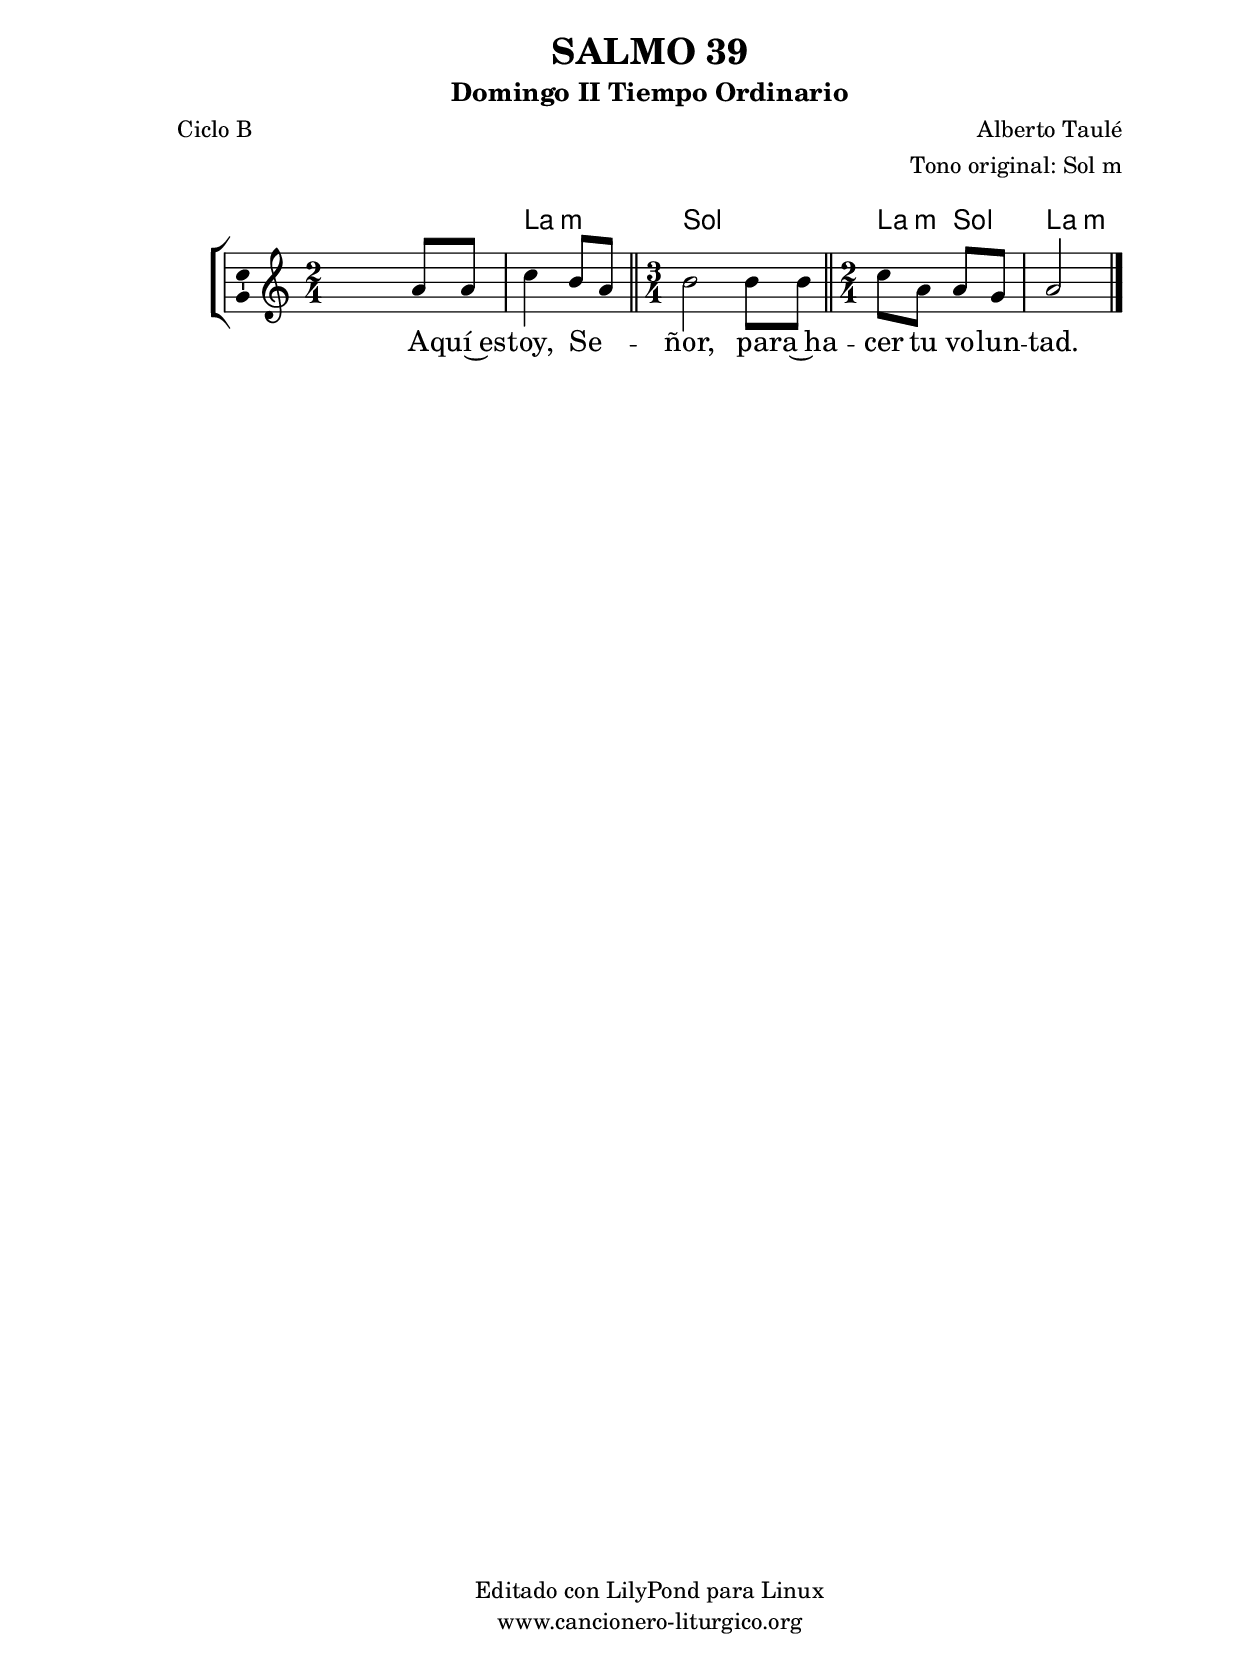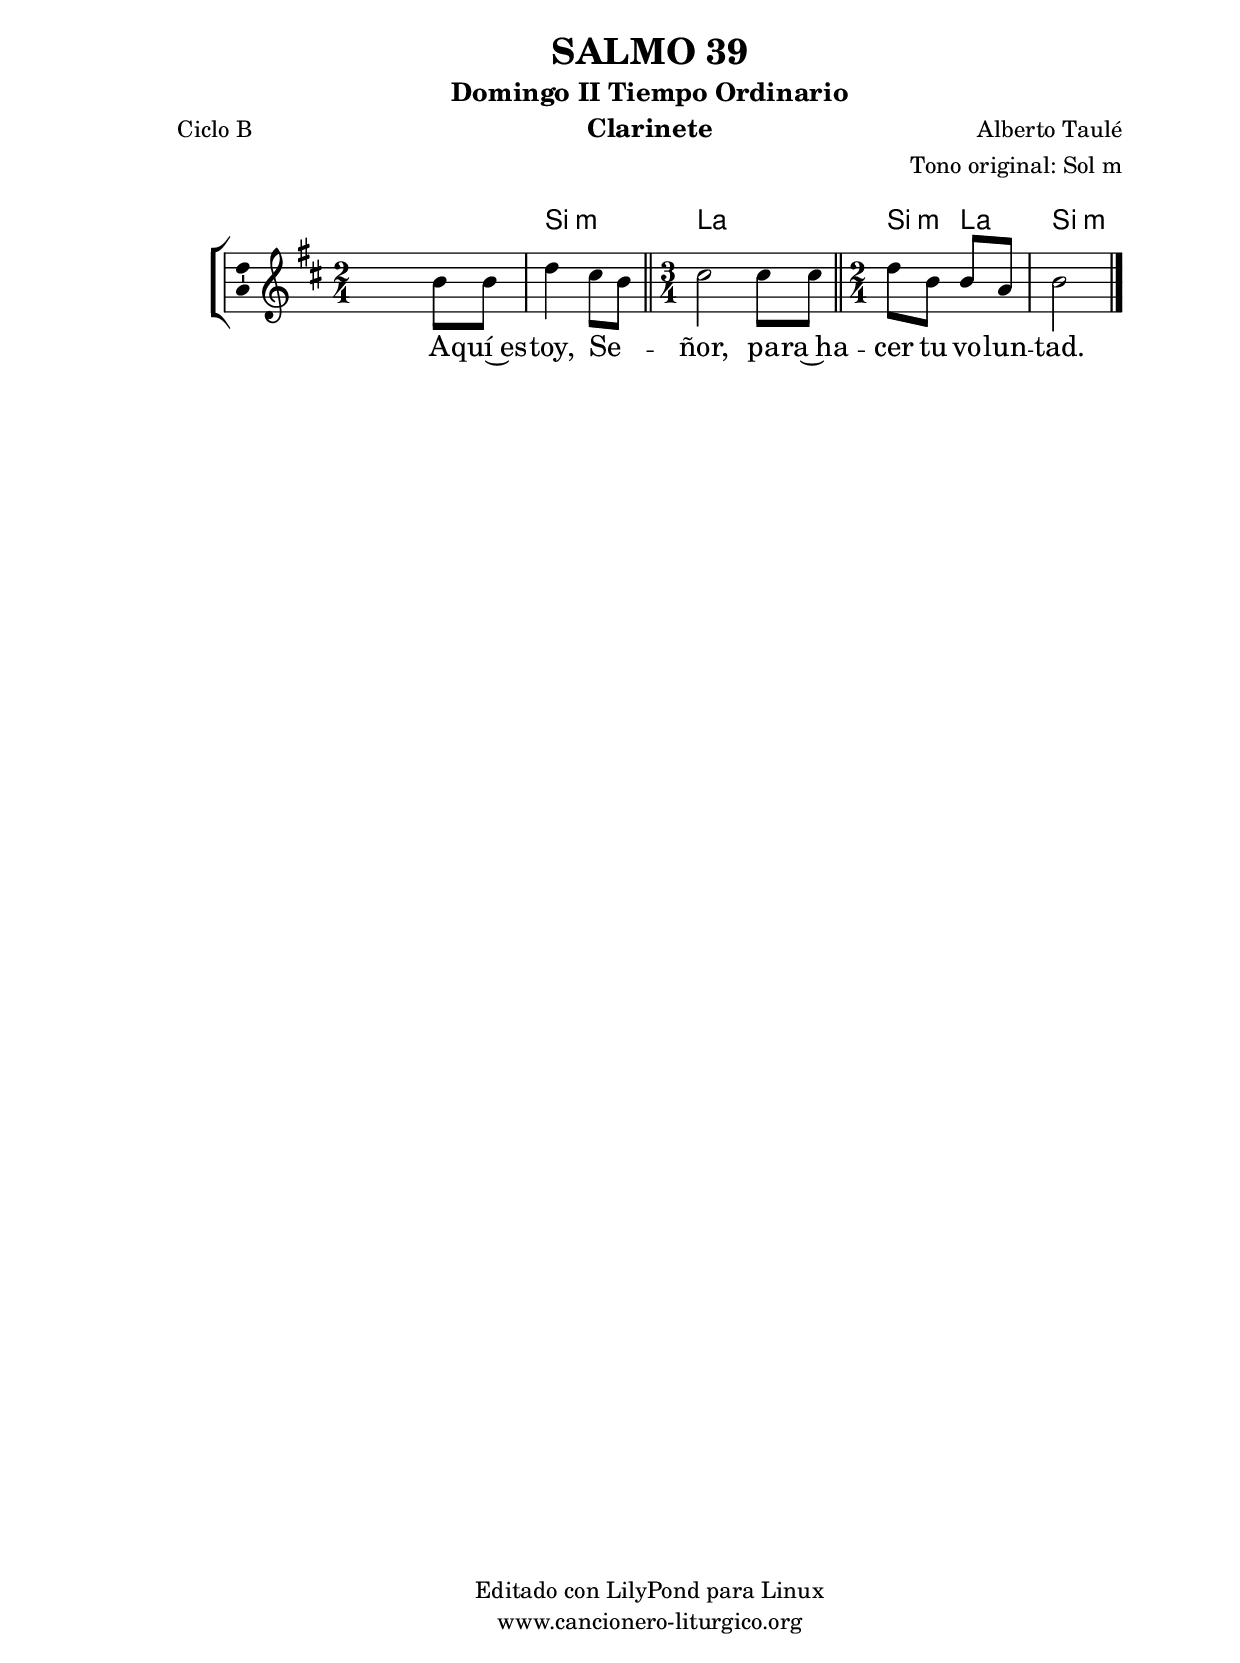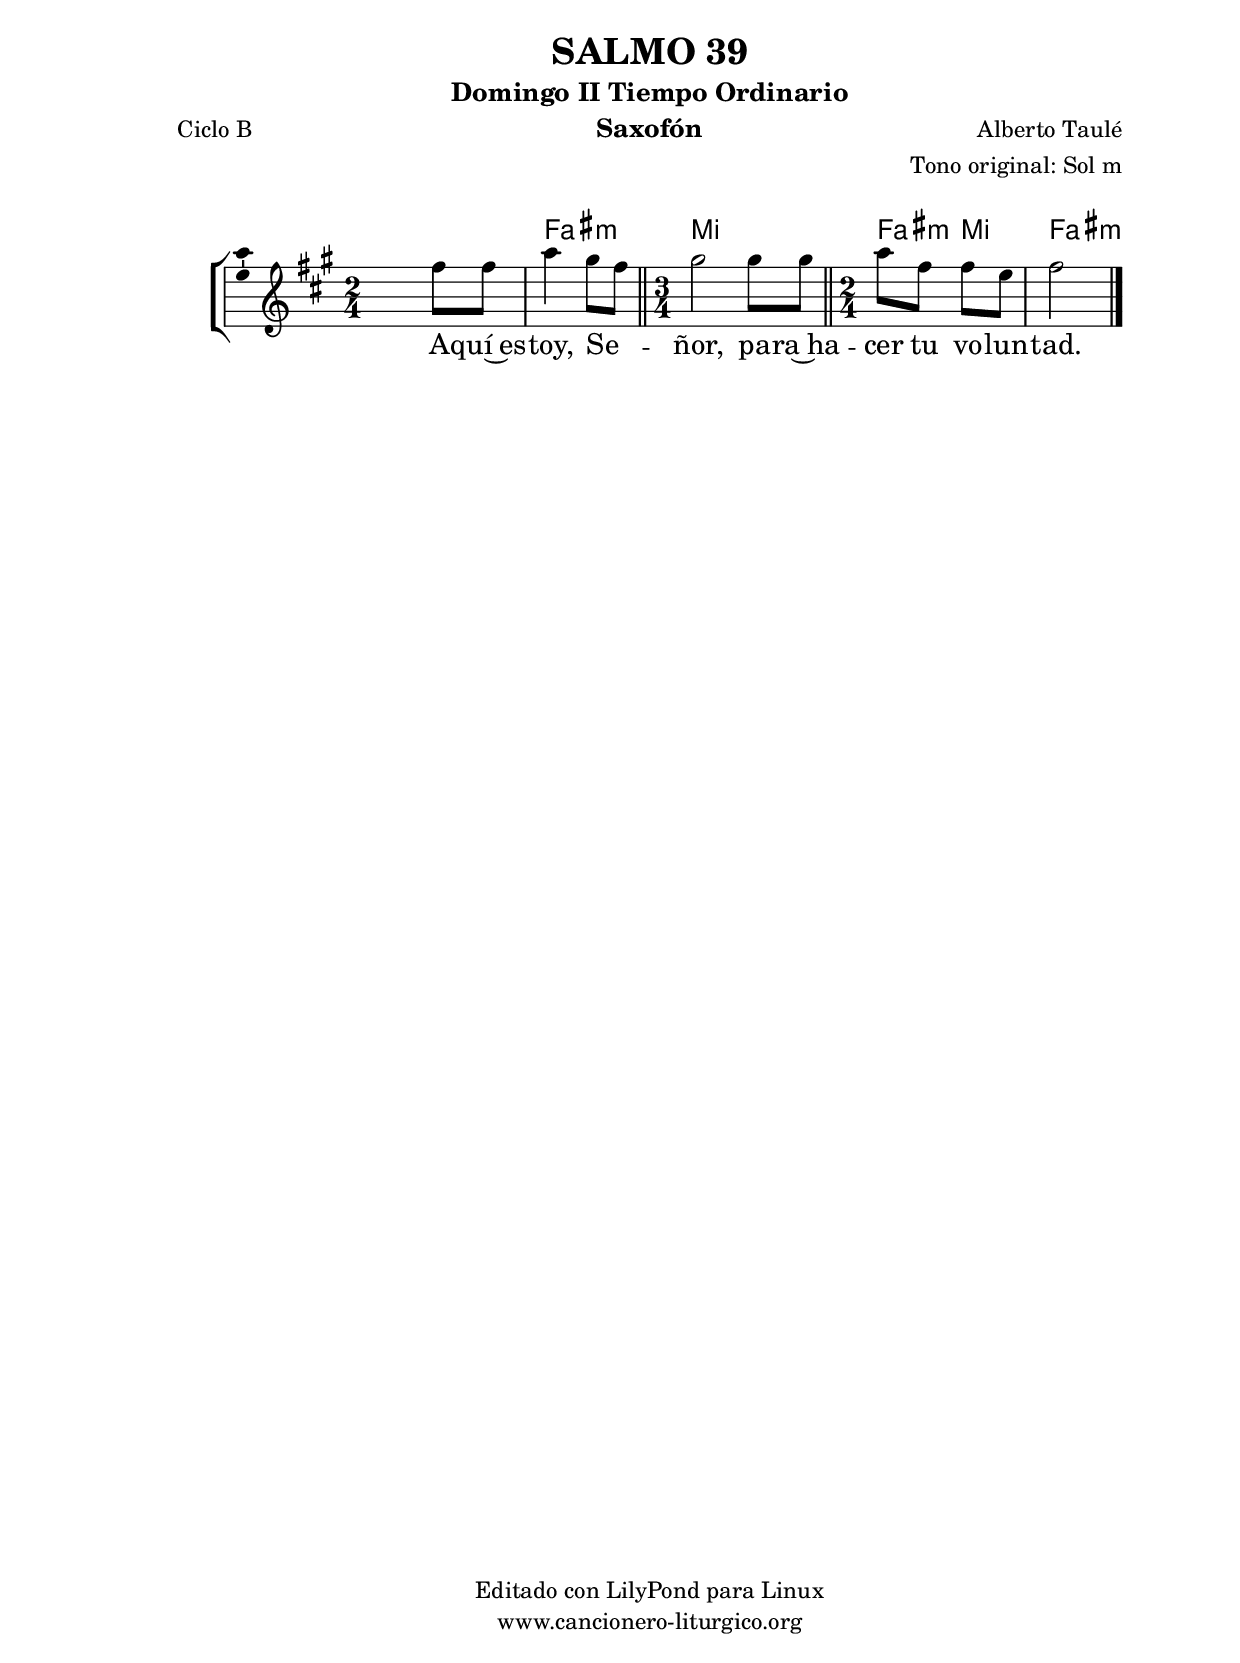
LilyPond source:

%
%para convertir .midi en .wav:
%timidity filename.midi -Ow -o finename.wav
%
%
%Para convertir de .wav a .mp3:
%lame -h -m j filename.wav
%
%
%para escuchar el midi:
%timidity nombrefichero.midi
%


%versión de lilypond para la que se ha escrito esta partitura:
\version "2.16.0"

	%Tamaño papel
	#(set-default-paper-size "a4")
	%Tamaño partitura
	#(set-global-staff-size 20)
	%No responde al pulsar sobre una nota
	#(ly:set-option 'point-and-click #f)

%parámetros del encabezamiento:
\header {
	title = "SALMO 39"
	subtitle = "Domingo II Tiempo Ordinario"
	composer = "Alberto Taulé"
	poet = "Ciclo B"
	meter = ""
	arranger = "Tono original: Sol m"
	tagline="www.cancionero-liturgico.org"
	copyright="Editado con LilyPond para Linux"
	}

%parámetros asociados al papel:
\paper  {
	oddHeaderMarkup = \markup {\fill-line { \on-the-fly #not-first-page \fromproperty #'header:title \on-the-fly #not-first-page \fromproperty #'header:composer }}
	evenHeaderMarkup = \markup {\fill-line { \fromproperty #'header:composer \fromproperty #'header:title }}
	#(set-paper-size "a4")
	print-page-number = ##f
	first-page-number = 1
	print-first-page-number = ##f
%	head-separation = 3.0 \cm
	top-margin = 2.0 \cm
	bottom-margin = 0.5\cm
%%%	bottom-margin = -1.0\cm
	left-margin = 3.0 \cm
	line-width = 16.0 \cm 
	indent = 8\mm
	interscoreline = 2.\mm
	between-system-space = 15\mm
%	para que las partituras no llenen la hoja:
	ragged-bottom = ##t
%	idem para la última hoja:
	ragged-last-bottom = ##f
%	para que las partituras llenen el ancho del papel:
	ragged-last = ##f
	after-title-space = 2.5 \cm
%page-count=1
%system-count=8

	%Flexible Vertical Spacing
%	markup-markup-spacing =
%	#'((basic-distance . 15) (minimum-distance . 15) (padding . 3))
	markup-system-spacing =
	#'((basic-distance . 15) (minimum-distance . 15) (padding . 3))
	system-system-spacing =
	#'((basic-distance . 15) (minimum-distance . 15) (padding . 3))
	score-system-spacing =
	#'((basic-distance . 15) (minimum-distance . 15) (padding . 5))
%	top-system-spacing = % header
%	#'((basic-distance . 8) (minimum-distance . 0) (padding . 3))
%	top-markup-spacing =
%	#'((basic-distance . 20) (minimum-distance . 20) (padding . 3))
	last-bottom-spacing = % footer
	#'((basic-distance . 5) (minimum-distance . 5) (padding . 3))
%	score-markup-spacing =
%	#'((basic-distance . 16) (minimum-distance . 13) (padding . 3))

	}


%parámetros que afectan a toda la partitura:
global =  {
	%clave de sol (G):
	\clef G
	%armadura:
	\transpose bes c'
	\key g \minor
	\tempo 4=80
	\set Score.tempoHideNote = ##t
	}


acordes = {
	\italianChords
	\chordmode {
	\transpose bes c'
{

s2 g2:m f2. g4:m f g2:m

	}
	}
}

melodia = 
	\transpose bes c'
{
	\relative c''{

\time 2/4
s4 g8 g
bes4 a8 g

\bar "||"
\time 3/4
a2 a8 a

\bar "||"
\time 2/4
bes8 g g f
g2

	\bar "|."
	}
	}


texto = \lyricmode {
A -- quí~es -- toy, Se -- _ ñor, pa -- ra~ha -- cer tu vo -- lun -- tad.
	}


acordesStaff = \context ChordNames = acordesStaff <<
	\set chordChanges = ##t
	\acordes
	>>


vozStaff = \context Voice = vozStaff
\with {\consists "Ambitus_engraver"}
<<
%	\set Staff.instrumentName = ""
%	\set Staff.shortInstrumentName = ""
%	\set Staff.midiInstrument = #"clarinet"
%	\set Staff.midiInstrument = #"cello"
%	\set Staff.midiInstrument = #"flute"
	\set Staff.midiInstrument = #"electric guitar (jazz)"
%	\set Staff.midiInstrument = #"english horn"
%	\set Staff.midiInstrument = #"violin"
%	\set Staff.midiInstrument = #"glockenspiel"
	\set Staff.midiMinimumVolume = #0.7
	\set Staff.midiMaximumVolume = #0.9
	\global
	\melodia
	>>


textoStaff = \context Lyrics = textoStaff <<
	\lyricsto vozStaff \texto
	>>

\book {
	\score {
		\context ChoirStaff {
			\override StaffGroup.SystemStartBracket #'collapse-height = #1
			\override Score.SystemStartBar #'collapse-height = #1
			<<
			\acordesStaff
			\vozStaff
			\textoStaff
			>>
			}
		\layout {
	    		\context {
				\Lyrics
				\override LyricText #'font-size = #2
				}
	   		 \context {
				\Score
				%fontSize = #3
				\override StaffSymbol #'staff-space = #(magstep +3)
				%\override Beam #'thickness = #0.55
				%\override SpacingSpanner #'spacing-increment = #1.0
				%\override Slur #'height-limit = #1.5
				}
			}
		}
	\score {
		\unfoldRepeats
		\context ChoirStaff {
			<<
			\acordesStaff
			\vozStaff
			>>
			}
		\midi {
	  		\context {
	  			\Score
				tempoWholesPerMinute = #(ly:make-moment 70 4)
				}
			}
		}
	}

%Partitura para clarinete
#(define output-suffix "C")
\book {
	\header{
		instrument = "Clarinete"
		}
	\score {
		\context ChoirStaff {
			\override StaffGroup.SystemStartBracket #'collapse-height = #1
			\override Score.SystemStartBar #'collapse-height = #1
\transpose c d
			<<
			\acordesStaff
			\vozStaff
			\textoStaff
			>>
			}
		\layout {
	    		\context {
				\Lyrics
				\override LyricText #'font-size = #2
				}
	   		 \context {
				\Score
				%fontSize = #3
				\override StaffSymbol #'staff-space = #(magstep +3)
				%\override Beam #'thickness = #0.55
				%\override SpacingSpanner #'spacing-increment = #1.0
				%\override Slur #'height-limit = #1.5
				}
			}
		}
	}

%Partitura para saxofón
#(define output-suffix "S")
\book {
	\header{
		instrument = "Saxofón"
		}
	\score {
		\context ChoirStaff {
			\override StaffGroup.SystemStartBracket #'collapse-height = #1
			\override Score.SystemStartBar #'collapse-height = #1
\transpose c a
			<<
			\acordesStaff
			\vozStaff
			\textoStaff
			>>
			}
		\layout {
	    		\context {
				\Lyrics
				\override LyricText #'font-size = #2
				}
	   		 \context {
				\Score
				%fontSize = #3
				\override StaffSymbol #'staff-space = #(magstep +3)
				%\override Beam #'thickness = #0.55
				%\override SpacingSpanner #'spacing-increment = #1.0
				%\override Slur #'height-limit = #1.5
				}
			}
		}
	}

